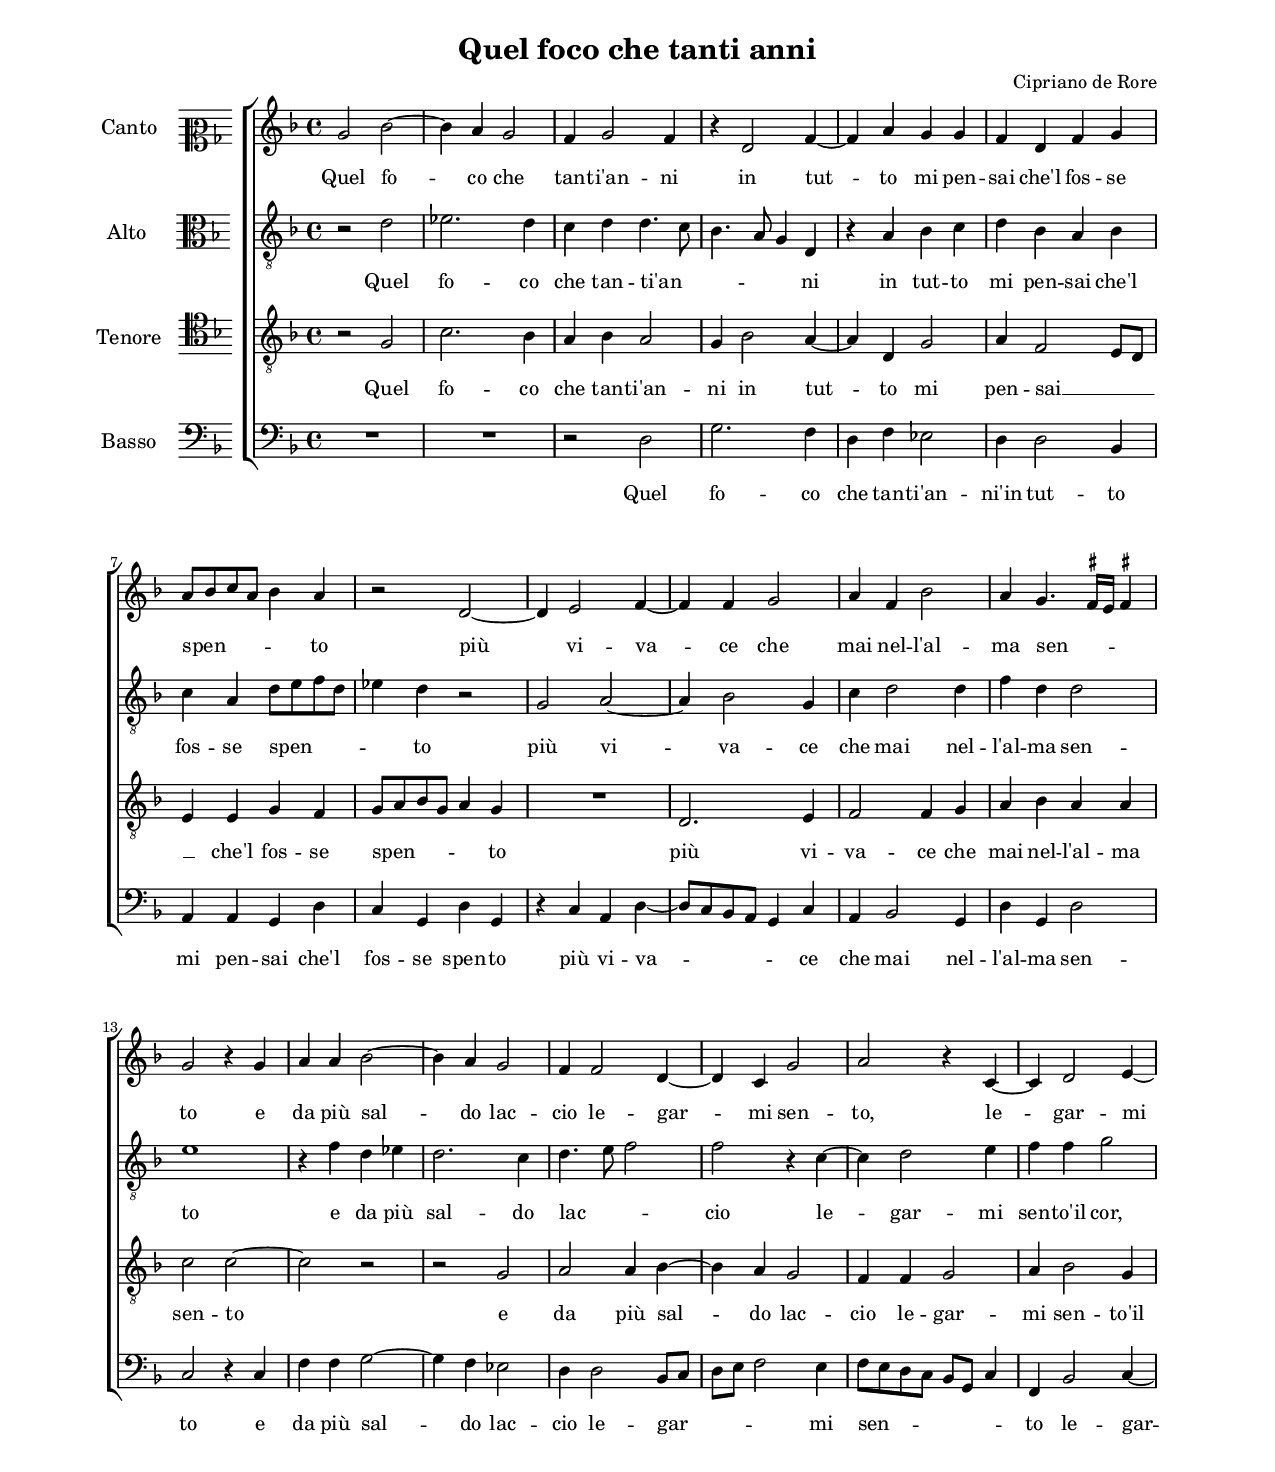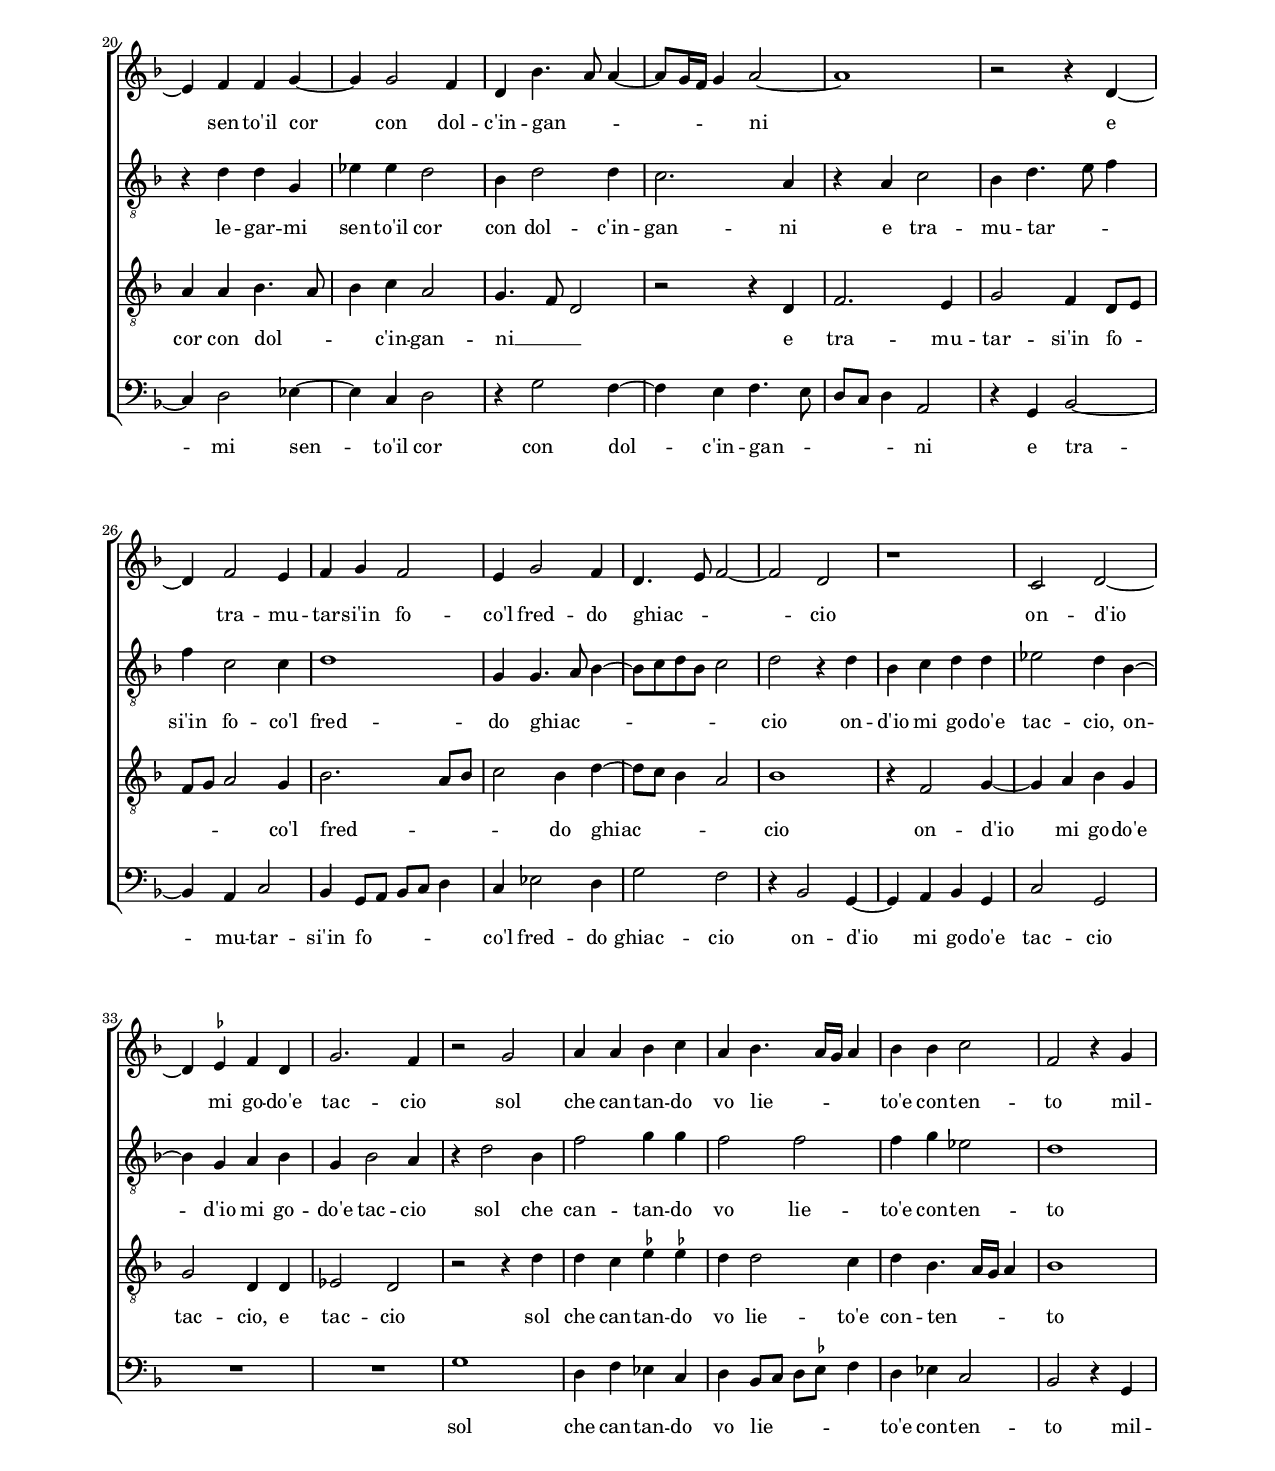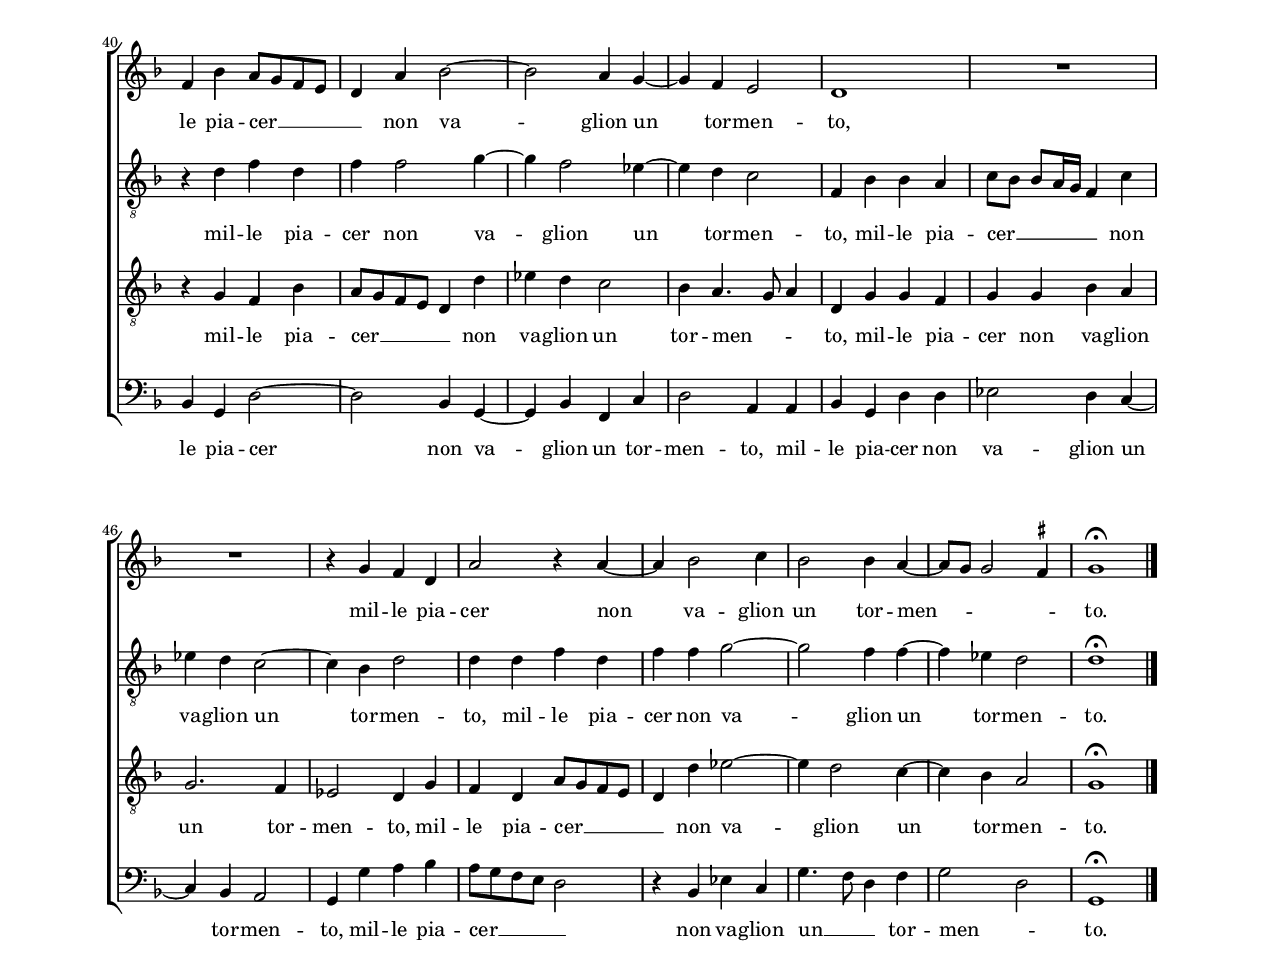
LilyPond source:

\header
{
  title="Quel foco che tanti anni"
  composer="Cipriano de Rore"
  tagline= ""
}

\version "2.18.2"
\include "deutsch.ly"
#(set-global-staff-size 16)
#(set-default-paper-size "letter")
#(ly:set-option 'point-and-click #f)

	
global = {
	\key f \major
	\time 4/4
	}

	ficta = { \once \set suggestAccidentals = ##t }
	
	forget = #(define-music-function (parser location music) (ly:music?) #{
		\accidentalStyle forget
		$music
		\accidentalStyle default
		#})
	
	m = \melisma
	me = \melismaEnd


\paper
	{
	top-margin = 2 \cm
	bottom-margin = 2 \cm
	left-margin = 2 \cm
	right-margin = 2 \cm
	ragged-bottom = ##f
	ragged-last-bottom = ##t
	print-page-number = ##f
	system-system-spacing = #'((basic-distance . 18) (minimum-distance . 13) (padding . 6) (strechability . 250))
%	systems-per-page = 3
%	min-systems-per-page = 3
%	oddHeaderMarkup = \markup { \fill-line { \null \null \column \right-align { \fontsize #1 \fromproperty #'page:page-number-string \null } } }
%	evenHeaderMarkup = \markup { \column \right-align { \fontsize #1 \fromproperty #'page:page-number-string \null } }
	}


incipitcantus = \markup { \score {
	{
	\set Staff.instrumentName = \markup { \fontsize #1 "Canto" }
	\key f \major
	\clef mezzosoprano
%	\time 4/4
	s4 \bar ""
	}
	\layout  {
	raggedright = ##t
	indent = 1.6 \cm
	line-width = 2.2\cm
	\context { \Staff \remove Time_signature_engraver }
	\override Staff.Clef.Y-extent = #'(0 . 0)
	}} \hspace #1 }
	
      
incipitaltus = \markup { \score {
	{
	\set Staff.instrumentName = \markup { \fontsize #1 "Alto" }
	\key f \major
	\clef alto
%	\time 4/4
	s4 \bar ""
	}
	\layout  {
	raggedright = ##t
	indent = 1.6 \cm
	line-width = 2.2\cm
	\context { \Staff \remove Time_signature_engraver }
	\override Staff.Clef.Y-extent = #'(0 . 0)
	}} \hspace #1 }


incipittenor = \markup { \score {
	{
	\set Staff.instrumentName = \markup { \fontsize #1 "Tenore" }
	\key f \major
	\clef tenor
%	\time 4/4
	s4 \bar ""
	}
	\layout  {
	raggedright = ##t
	indent = 1.6 \cm
	line-width = 2.2\cm
	\context { \Staff \remove Time_signature_engraver }
	\override Staff.Clef.Y-extent = #'(0 . 0)
	}} \hspace #1 }


incipitbassus = \markup { \score {
	{
	\set Staff.instrumentName = \markup { \fontsize #1 "Basso" }
	\key f \major
	\clef bass
%	\time 4/4
	s4 \bar ""
	}
	\layout  {
	raggedright = ##t
	indent = 1.6 \cm
	line-width = 2.2\cm
	\context { \Staff \remove Time_signature_engraver }
	\override Staff.Clef.Y-extent = #'(0 . 0)
	}} \hspace #1 }


cantus =  \relative c''
	{
	g2 b~
	b4 a4 g2
	f4 g2 f4
	r d2 f4~
%5
	f4 a g g
	f d f g
	a8 b c a b4 a
	r2 d,~
	d4 e2 f4~
%10
	f4 f g2 |
	a4 f b2
	a4 g4. \ficta fis16 e \ficta fis!4
	g2 r4 g
	a4 a b2~
%15
	b4 a g2
	f4 f2 d4~
	d4 c g'2
	a r4 c,~
	c4 d2 e4~ 
%20
	e4 f f g~ |
	g4 g2 f4
	d4 b'4. a8 a4~
	a8 g16 f g4 a2~
	a1
%25
	r2 r4 d,~
	d4 f2 e4
	f4 g f2
	e4 g2 f4
	d4. e8 f2~
%30
	f2 d |
	r1
	c2 d~
	d4 \ficta es f d
	g2. f4
%35
	r2 g
	a4 a b c
	a4 b4. a16 g a4
	b4 b c2
	f,2 r4 g
%40
	f4 b a8 g f e |
	d4 a' b2~
	b2 a4 g~
	g4 f e2
	d1
%45
	R1 |
	R1
	r4 g f d
	a'2 r4 a~
	a4 b2 c4
%50
	b2 b4 a~ |
	a8 g g2 \ficta fis4
	g1\fermata \bar "|." |
	}


altus =  \relative c'
        {
	r2 d
	es2. d4
	c4 d d4. c8
	b4. a8 g4 d
%5
	r4 a' b c |
	d4 b a b
	c4 a d8 e f d
	es4 d r2
	g,2 a~
%10
	a4 b2 g4 |
	c4 d2 d4
	f4 d d2
	e1
	r4 f d es
%15
	d2. c4 |
	d4. e8 f2
	f2 r4 c~
	c4 d2 e4
	f4 f g2
%20
	r4 d d g, |
	es'4 es d2
	b4 d2 d4
	c2. a4
	r4 a c2
%25
	b4 d4. e8 f4 |
	f4 c2 c4
	d1
	g,4 g4. a8 b4~
	b8 c d b c2
%30
	d2 r4 d |
	b4 c d d
	es2 d4 b~
	b4 g a b
	g4 b2 a4
%35
	r4 d2 b4 |
	f'2 g4 g
	f2 f
	f4 g es2
	d1
%40
	r4 d f d |
	f4 f2 g4~
	g4 f2 es4~
	es4 d c2
	f,4 b b a
%45
	c8 b b a16 g f4 c' |
	es4 d c2~
	c4 b d2
	d4 d f d
	f4 f g2~
%50
	g2 f4 f~ |
	f4 es d2
	d1\fermata |
	}


tenor =  \relative c'
	{
	r2 g
	c2. b4
	a4 b a2
	g4 b2 a4~
%5
	a4 d, g2 |
	a4 f2 e8 d
	e4 e g f
	g8 a b g a4 g
	R1
%10
	d2. e4 |
	f2 f4 g
	a4 b a a
	c2 c~
	c2 r
%15
	r2 g |
	a2 a4 b~
	b4 a g2
	f4 f g2
	a4 b2 g4
%20
	a4 a b4. a8 |
	b4 c a2
	g4. f8 d2
	r2 r4 d
	f2. e4
%25
	g2 f4 d8 e |
	f8 g a2 g4
	b2. a8 b
	c2 b4 d~
	d8 c b4 a2
%30
	b1 |
	r4 f2 g4~
	g4 a b g
	g2 d4 d
	es2 d
%35
	r2 r4 d' |
	d4 c \ficta es \ficta es!
	d4 d2 c4
	d4 b4. a16 g a4
	b1
%40
	r4 g f b |
	a8 g f e d4 d'
	es4 d c2
	b4 a4. g8 a4
	d,4 g g f
%45
	g4 g b a |
	g2. f4
	es2 d4 g
	f4 d a'8 g f e
	d4 d' es2~
%50
	es4 d2 c4~
	c4 b a2
	g1\fermata |
	}


bassus  =  \relative c
	{
	R1
	R1
	r2 d
	g2. f4
%5
	d4 f es2 |
	d4 d2 b4
	a4 a g d'
	c4 g d' g,
	r4 c a d~
%10
	d8 c b a g4 c |
	a4 b2 g4
	d'4 g, d'2
	c2 r4 c
	f4 f g2~
%15
	g4 f es2 |
	d4 d2 b8 c
	d8 e f2 e4
	f8 e d c b g c4
	f,4 b2 c4~
%20
	c4 d2 es4~ |
	es4 c d2
	r4 g2 f4~
	f4 e f4. e8
	d8 c d4 a2
%25
	r4 g b2~ |
	b4 a c2
	b4 g8 a b c d4
	c4 es2 d4
	g2 f
%30
	r4 b,2 g4~ |
	g4 a b g
	c2 g
	R1
	R1
%35
	g'1 |
	d4 f es c
	d4 b8 c d \ficta es f4
	d4 es c2
	b2 r4 g
%40
	b4 g d'2~ |
	d2 b4 g~
	g4 b f c'
	d2 a4 a
	b4 g d' d
%45
	es2 d4 c~ |
	c4 b a2
	g4 g' a b
	a8 g f e d2
	r4 b es c
%50
	g'4. f8 d4 f |
	g2 d
	g,1\fermata |
	}

lyricscantus = \lyricmode {
	Quel fo -- co che tan -- ti'an -- ni
	in tut -- to mi pen -- sai che'l fos -- se spen -- _ _ _ _ to
	più vi -- va -- ce che mai nel -- l'al -- ma sen -- _ _ _ to
	e da più sal -- do lac -- cio le -- gar -- mi sen -- to,
	le -- gar -- mi sen -- to'il cor con dol -- c'in -- gan -- _ _ _ _ _ ni
	e tra -- mu -- tar -- si'in fo -- co'l fred -- do ghiac -- _ _ cio
	on -- d'io mi go -- do'e tac -- cio
	sol che can -- tan -- do vo lie -- _ _ _ to'e con -- ten -- to
	mil -- le pia -- cer __ _ _ _ _ non va -- glion un tor -- men -- to,
	mil -- le pia -- cer non va -- glion un tor -- men -- _ _ _ to.
	}


lyricsaltus = \lyricmode {
	Quel fo -- co che tan -- ti'an -- _ _ _ _ ni
	in tut -- to mi pen -- sai che'l fos -- se spen -- _ _ _ _ to
	più vi -- va -- ce che mai nel -- l'al -- ma sen -- to
	e da più sal -- do lac -- _ _ cio
	le -- gar -- mi sen -- to'il cor,
	le -- gar -- mi sen -- to'il cor con dol -- c'in -- gan -- ni
	e tra -- mu -- tar -- _ _ si'in fo -- co'l fred -- do ghiac -- _ _ _ _ _ _ cio
	on -- d'io mi go -- do'e tac -- cio,
	on -- d'io mi go -- do'e tac -- cio
	sol che can -- tan -- do vo lie -- to'e con -- ten -- to
	mil -- le pia -- cer non va -- glion un tor -- men -- to,
	mil -- le pia -- cer __ _ _ _ _ _ non va -- glion un tor -- men -- to,
	mil -- le pia -- cer non va -- glion un tor -- men -- to.
	}


lyricstenor = \lyricmode {
	Quel fo -- co che tan -- ti'an -- ni
	in tut -- to mi pen -- sai __ _ _ _ che'l fos -- se spen -- _ _ _ _ to
	più vi -- va -- ce che mai nel -- l'al -- ma sen -- to
	e da più sal -- do lac -- cio le -- gar -- mi sen -- to'il cor
	con dol -- _ _ c'in -- gan -- ni __ _ _
	e tra -- mu -- tar -- si'in fo -- _ _ _ _ co'l fred -- _ _ _ do ghiac -- _ _ _ cio
	on -- d'io mi go -- do'e tac -- cio,
	e tac -- cio
	sol che can -- tan -- do vo lie -- to'e con -- ten -- _ _ _ to
	mil -- le pia -- cer __ _ _ _ _ non va -- glion un tor -- men -- _ _ to,
	mil -- le pia -- cer non va -- glion un tor -- men -- to,
	mil -- le pia -- cer __ _ _ _ _ non va -- glion un tor -- men -- to.
	}


lyricsbassus = \lyricmode {
	Quel fo -- co che tan -- ti'an -- ni'in
	tut -- to mi pen -- sai che'l fos -- se spen -- to
	più vi -- va -- _ _ _ _ ce che mai nel -- l'al -- ma sen -- to
	e da più sal -- do lac -- cio le -- gar -- _ _ _ _ mi sen -- _ _ _ _ _ _ to
	le -- gar -- mi sen -- to'il cor
	con dol -- c'in -- gan -- _ _ _ _ ni
	e tra -- mu -- tar -- si'in fo -- _ _ _ _ co'l fred -- do ghiac -- cio
	on -- d'io mi go -- do'e tac -- cio
	sol che can -- tan -- do vo lie -- _ _ _ _ to'e con -- ten -- to
	mil -- le pia -- cer non va -- glion un tor -- men -- to,
	mil -- le pia -- cer non va -- glion un tor -- men -- to,
	mil -- le pia -- cer __ _ _ _ _ non va -- glion un __ _ _ tor -- men -- _ to.
	}


\score
{  
  % \transpose {
	\new ChoirStaff \with { \override StaffGrouper.staff-staff-spacing.basic-distance = #12.5 }
	<<

	\new Staff << \global
	\new Voice="v1" {
		\set Staff.instrumentName=\incipitcantus
		\set Staff.midiInstrument = "reed organ"
		\clef "violin"
		\cantus }
	\new Lyrics \lyricsto "v1" {\lyricscantus }
	>>


	\new Staff << \global
	\new Voice="v2" {
		\set Staff.instrumentName=\incipitaltus
		\set Staff.midiInstrument = "reed organ"
		\clef "G_8" 
		\altus}
	\new Lyrics \lyricsto "v2" {\lyricsaltus }
	>>


	\new Staff << \global
	\new Voice="v3" {
		\set Staff.instrumentName=\incipittenor
		\set Staff.midiInstrument = "reed organ"
		\clef "G_8"
		\tenor }
	\new Lyrics \lyricsto "v3" {\lyricstenor }
	>>


	\new Staff << \global
	\new Voice="v4" {
		\set Staff.instrumentName=\incipitbassus
		\set Staff.midiInstrument = "reed organ"
		\clef "bass" 
		\bassus }
	\new Lyrics \lyricsto "v4" {\lyricsbassus}
	>>

	>>
	% } % transpose

	\layout
	{
	indent = 2.3 \cm
	\context { \Lyrics \override VerticalAxisGroup.nonstaff-relatedstaff-spacing.padding = #2 }
	\context { \Staff \override TimeSignature.break-visibility = #end-of-line-invisible }
%	\context { \Staff \override InstrumentName.X-offset = #'-25 }
	\context { \Voice \override Slur.transparent = ##t }
%	\context { \Voice \override AccidentalSuggestion.avoid-slur = #'ignore }
%	\context { \Voice \override AccidentalSuggestion.outside-staff-priority = ##f }
%	\context { \Score \override BarNumber.padding = #2 }
	\context { \Voice \override NoteHead.style = #'baroque }
	}

\midi
	{
    	\tempo 4 = 90
	}
	
}


% EOF